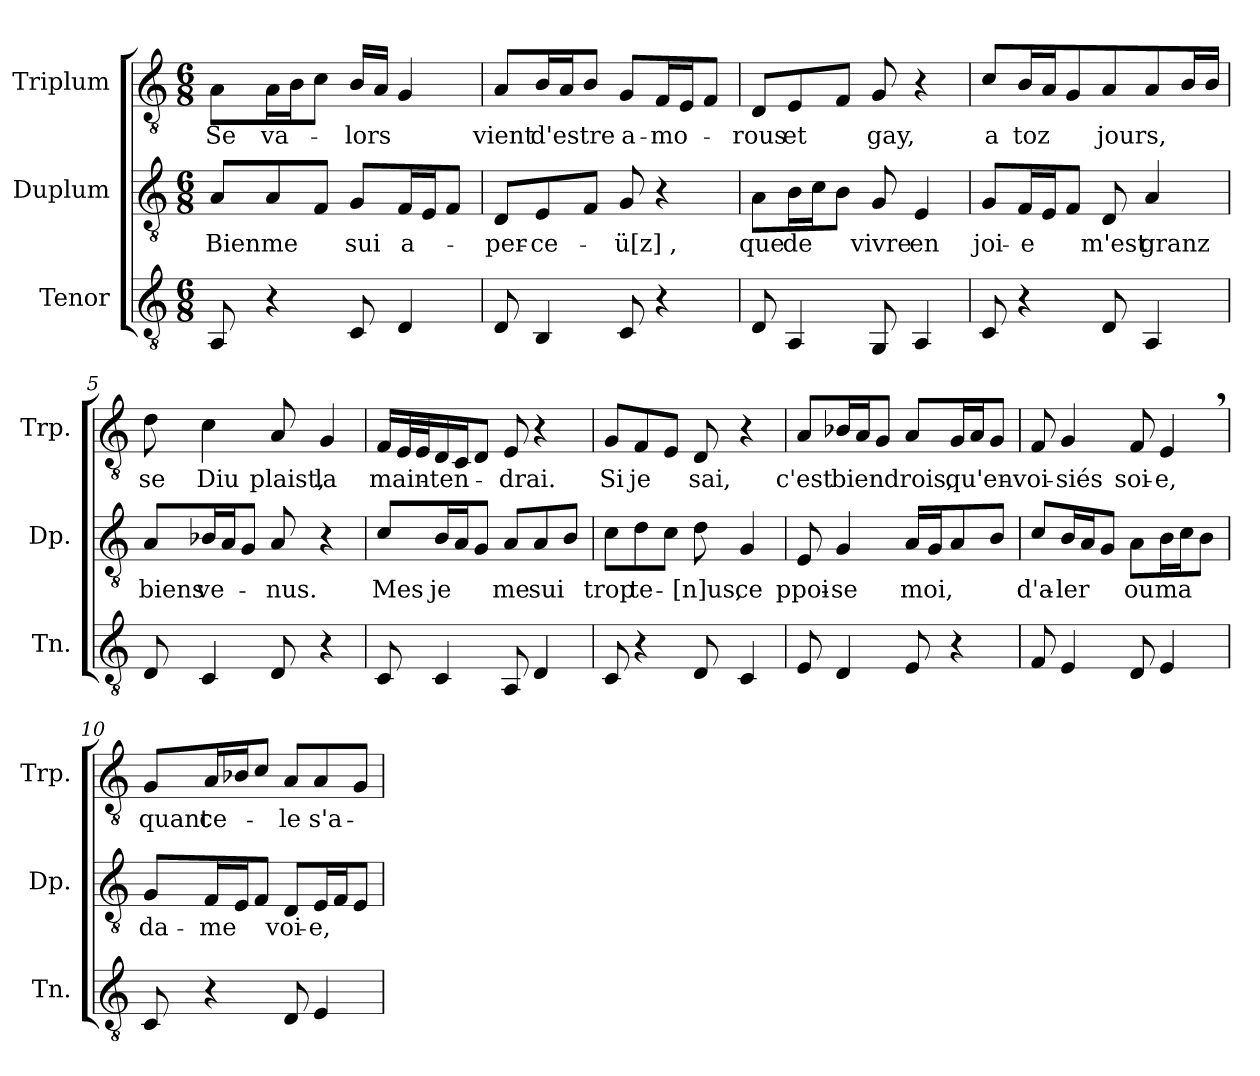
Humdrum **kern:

**kern	**kern	**text	**kern	**text
*part3	*part2	*part2	*part1	*part1
*staff3	*staff2	*staff2	*staff1	*staff1
*I"Tenor	*I"Duplum	*	*I"Triplum	*
*I'Tn.	*I'Dp.	*	*I'Trp.	*
*clefGv2	*clefGv2	*	*clefGv2	*
*k[]	*k[]	*	*k[]	*
*M6/8	*M6/8	*	*M6/8	*
=1	=1	=1	=1	=1
!	!	!LO:LY:b	!	!LO:LY:b
8AA/	8A/L	Bien	8A\L	Se
!	!	!LO:LY:b	!	!LO:LY:b
4r	8A/	me	16A\L	va-
.	.	.	16B\J	.
.	8F/J	.	8c\J	.
!	!	!LO:LY:b	!	!LO:LY:b
8C/	8G/L	sui	16B/LL	-lors
.	.	.	16A/JJ	.
!	!	!LO:LY:b	!	!
4D/	16F/L	a-	4G/	.
.	16E/J	.	.	.
.	8F/J	.	.	.
=2	=2	=2	=2	=2
!	!	!LO:LY:b	!	!LO:LY:b
8D/	8D/L	-per-	8A/L	vient
!	!	!LO:LY:b	!	!LO:LY:b
4BB/	8E/	-ce-	16B/L	d'estre
.	.	.	16A/J	.
.	8F/J	.	8B/J	.
!	!	!LO:LY:b	!	!LO:LY:b
8C/	8G/	-ü[z],	8G/L	a-
!	!	!	!	!LO:LY:b
4r	4r	.	16F/L	-mo-
.	.	.	16E/J	.
.	.	.	8F/J	.
=3	=3	=3	=3	=3
!	!	!LO:LY:b	!	!LO:LY:b
8D/	8A\L	que	8D/L	-rous
!	!	!LO:LY:b	!	!LO:LY:b
4AA/	16B\L	de	8E/	et
.	16c\J	.	.	.
.	8B\J	.	8F/J	.
!	!	!LO:LY:b	!	!LO:LY:b
8GG/	8G/	vivre	8G/	gay,
!	!	!LO:LY:b	!	!
4AA/	4E/	en	4r	.
=4	=4	=4	=4	=4
!	!	!LO:LY:b	!	!LO:LY:b
8C/	8G/L	joi-	8c/L	a
!	!	!LO:LY:b	!	!LO:LY:b
4r	16F/L	-e	16B/L	toz
.	16E/J	.	16A/J	.
.	8F/J	.	8G/J	.
!	!	!LO:LY:b	!	!LO:LY:b
8D/	8D/	m'est	8A/L	jours,
!	!	!LO:LY:b	!	!
4AA/	4A/	granz	8A/	.
*	*	*	*tremolo	*
.	.	.	16B/	.
.	.	.	16B/JJ	.
*	*	*	*Xtremolo	*
!!LO:LB:g=z
=5	=5	=5	=5	=5
!	!	!LO:LY:b	!	!LO:LY:b
8D/	8A/L	biens	8d\	se
!	!	!LO:LY:b	!	!LO:LY:b
4C/	16B-i/L	ve-	4c\	Diu
.	16A/J	.	.	.
.	8G/J	.	.	.
!	!	!LO:LY:b	!	!LO:LY:b
8D/	8A/	-nus.	8A/	plaist,
!	!	!	!	!LO:LY:b
4r	4r	.	4G/	la
=6	=6	=6	=6	=6
!	!	!LO:LY:b	!	!LO:LY:b
8C/	8c/L	Mes	16F/LL	main-
*	*	*	*tremolo	*
.	.	.	32E/	.
.	.	.	32E/	.
*	*	*	*Xtremolo	*
!	!	!LO:LY:b	!	!LO:LY:b
4C/	16B/L	je	16D/	-ten-
.	16A/J	.	16C/J	.
.	8G/J	.	8D/J	.
!	!	!LO:LY:b	!	!LO:LY:b
8AA/	8A/L	me	8E/	-drai.
!	!	!LO:LY:b	!	!
4D/	8A/	sui	4r	.
.	8B/J	.	.	.
=7	=7	=7	=7	=7
!	!	!LO:LY:b	!	!LO:LY:b
8C/	8c\L	trop	8G/L	Si
!	!	!LO:LY:b	!	!LO:LY:b
4r	8d\	te-	8F/	je
.	8c\J	.	8E/J	.
!	!	!LO:LY:b	!	!LO:LY:b
8D/	8d\	-[n]us,	8D/	sai,
!	!	!LO:LY:b	!	!
4C/	4G/	ce	4r	.
=8	=8	=8	=8	=8
!	!	!LO:LY:b	!	!LO:LY:b
8E/	8E/	ppoi-	8A/L	c'est
!	!	!LO:LY:b	!	!LO:LY:b
4D/	4G/	-se	16B-i/L	bien
.	.	.	16A/J	.
.	.	.	8G/J	.
!	!	!LO:LY:b	!	!LO:LY:b
8E/	16A/LL	moi,	8A/L	drois,
.	16G/J	.	.	.
!	!	!	!	!LO:LY:b
4r	8A/	.	16G/L	qu'en-
.	.	.	16A/J	.
.	8B/J	.	8G/J	.
!!LO:LB:g=z
=9	=9	=9	=9	=9
!	!	!LO:LY:b	!	!LO:LY:b
8F/	8c/L	d'a-	8F/	-voi-
!	!	!LO:LY:b	!	!LO:LY:b
4E/	16B/L	-ler	4G/	-siés
.	16A/J	.	.	.
.	8G/J	.	.	.
!	!	!LO:LY:b	!	!LO:LY:b
8D/	8A\L	ou	8F/	soi-
!	!	!LO:LY:b	!	!LO:LY:b
4E/	16B\L	ma	4E,/	-e,
.	16c\J	.	.	.
.	8B\J	.	.	.
=10	=10	=10	=10	=10
!	!	!LO:LY:b	!	!LO:LY:b
8C/	8G/L	da-	8G/L	quant
!	!	!LO:LY:b	!	!LO:LY:b
4r	16F/L	-me	16A/L	ce-
.	16E/J	.	16B-i/J	.
.	8F/J	.	8c/J	.
!	!	!LO:LY:b	!	!LO:LY:b
8D/	8D/L	voi-	8A/L	-le
!	!	!LO:LY:b	!	!LO:LY:b
4E/	16E/L	-e,	8A/	s'a-
.	16F/J	.	.	.
.	8E/J	.	8G/J	.
=	=	=	=	=
*-	*-	*-	*-	*-
